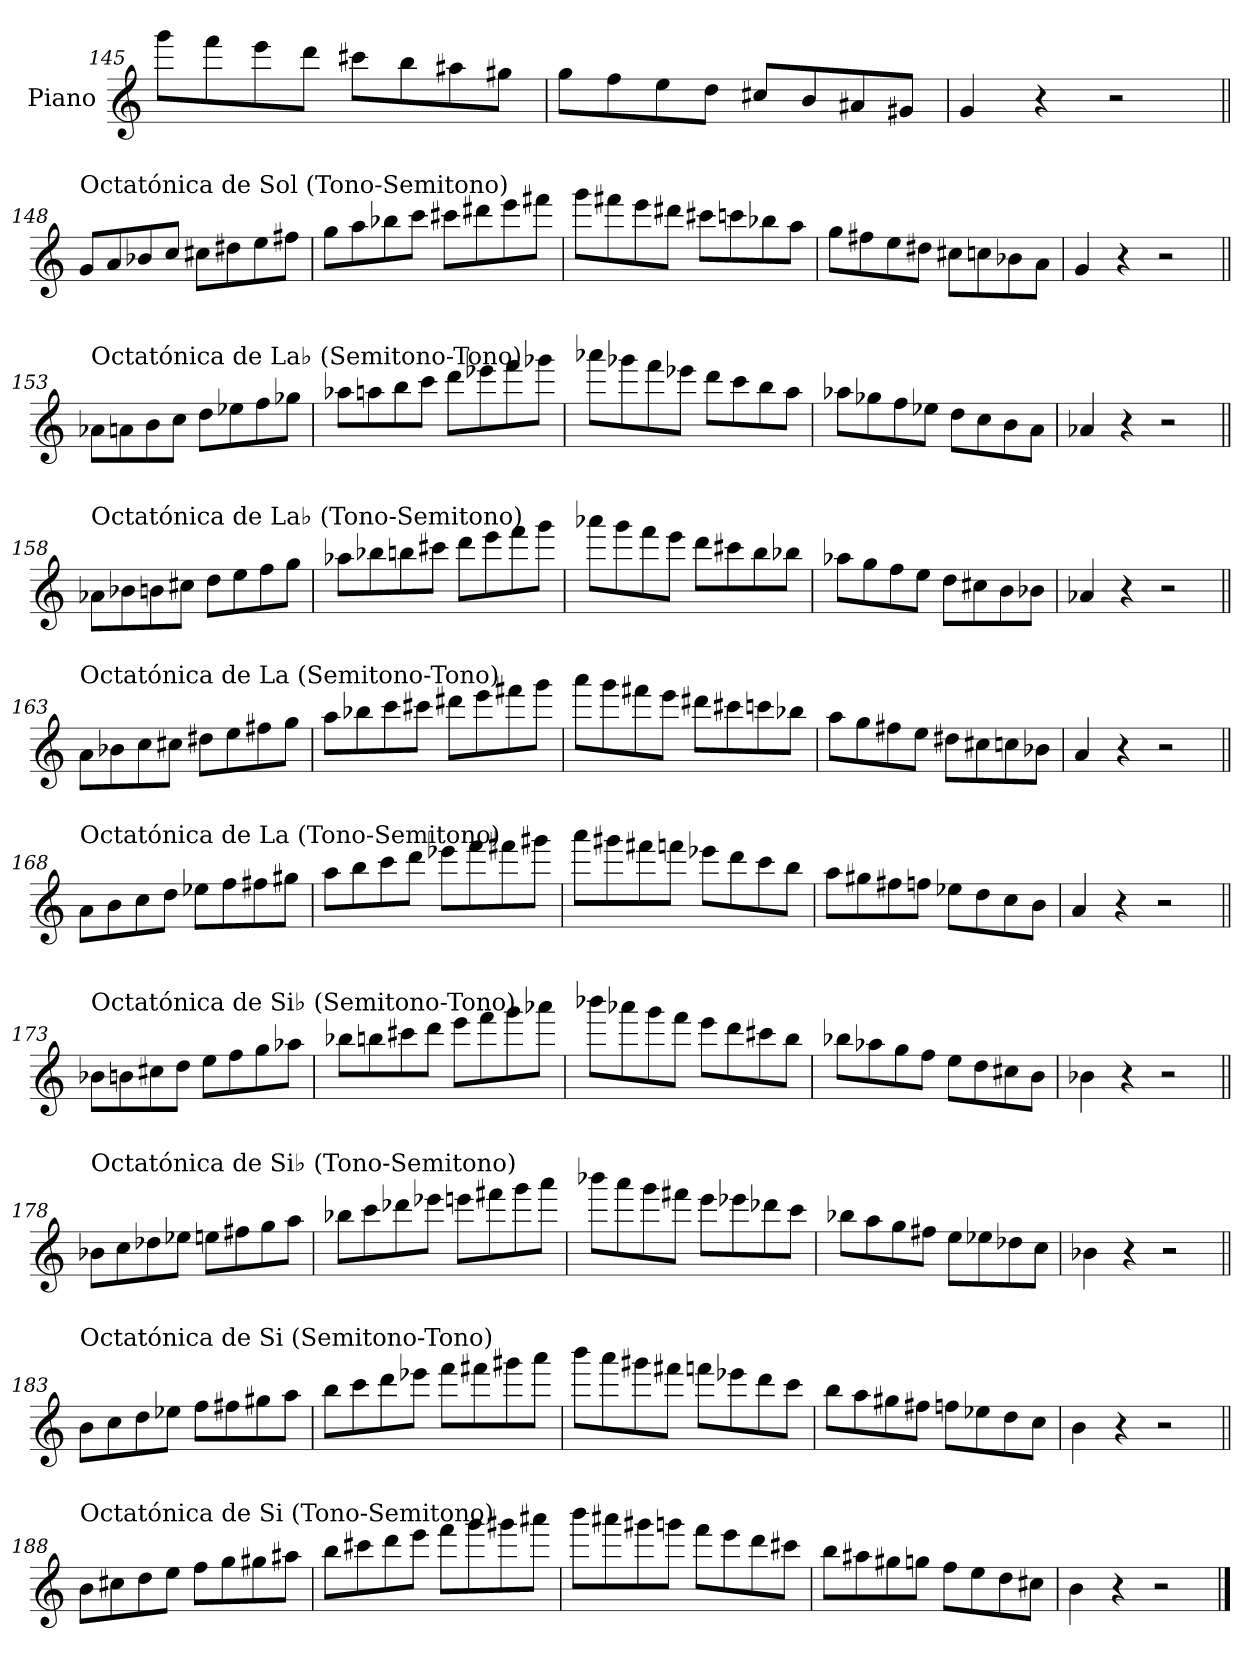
**kern
*part1
*staff1
*I"Piano
*I'Pno.
*clefG2
*k[]
=145
8ggg\L
8fff\
8eee\
8ddd\J
8ccc#X\L
8bb\
8aa#X\
8gg#X\J
=146
8gg\L
8ff\
8ee\
8dd\J
8cc#X/L
8b/
8a#X/
8g#X/J
=147
4g/
4r
2r
!!LO:LB:g=z
=148||
!LO:TX:a:t=Octatónica de Sol (Tono-Semitono)
8g/L
8a/
8b-X/
8cc/J
8cc#X\L
8dd#X\
8ee\
8ff#X\J
=149
8gg\L
8aa\
8bb-X\
8ccc\J
8ccc#X\L
8ddd#X\
8eee\
8fff#X\J
=150
8ggg\L
8fff#X\
8eee\
8ddd#X\J
8ccc#X\L
8cccn\
8bb-X\
8aa\J
=151
8gg\L
8ff#X\
8ee\
8dd#X\J
8cc#X\L
8ccn\
8b-X\
8a\J
=152
4g/
4r
2r
!!LO:PB:g=z
=153||
!LO:TX:a:t=Octatónica de La♭ (Semitono-Tono)
8a-X\L
8an\
8b\
8cc\J
8dd\L
8ee-X\
8ff\
8gg-X\J
=154
8aa-X\L
8aan\
8bb\
8ccc\J
8ddd\L
8eee-X\
8fff\
8ggg-X\J
=155
8aaa-X\L
8ggg-X\
8fff\
8eee-X\J
8ddd\L
8ccc\
8bb\
8aa\J
=156
8aa-X\L
8gg-X\
8ff\
8ee-X\J
8dd\L
8cc\
8b\
8a\J
=157
4a-X/
4r
2r
!!LO:LB:g=z
=158||
!LO:TX:a:t=Octatónica de La♭ (Tono-Semitono)
8a-X\L
8b-X\
8bn\
8cc#X\J
8dd\L
8ee\
8ff\
8gg\J
=159
8aa-X\L
8bb-X\
8bbn\
8ccc#X\J
8ddd\L
8eee\
8fff\
8ggg\J
=160
8aaa-X\L
8ggg\
8fff\
8eee\J
8ddd\L
8ccc#X\
8bb\
8bb-X\J
=161
8aa-X\L
8gg\
8ff\
8ee\J
8dd\L
8cc#X\
8b\
8b-X\J
=162
4a-X/
4r
2r
!!LO:LB:g=z
=163||
!LO:TX:a:t=Octatónica de La (Semitono-Tono)
8a\L
8b-X\
8cc\
8cc#X\J
8dd#X\L
8ee\
8ff#X\
8gg\J
=164
8aa\L
8bb-X\
8ccc\
8ccc#X\J
8ddd#X\L
8eee\
8fff#X\
8ggg\J
=165
8aaa\L
8ggg\
8fff#X\
8eee\J
8ddd#X\L
8ccc#X\
8cccn\
8bb-X\J
=166
8aa\L
8gg\
8ff#X\
8ee\J
8dd#X\L
8cc#X\
8ccn\
8b-X\J
=167
4a/
4r
2r
!!LO:LB:g=z
=168||
!LO:TX:a:t=Octatónica de La (Tono-Semitono)
8a\L
8b\
8cc\
8dd\J
8ee-X\L
8ff\
8ff#X\
8gg#X\J
=169
8aa\L
8bb\
8ccc\
8ddd\J
8eee-X\L
8fff\
8fff#X\
8ggg#X\J
=170
8aaa\L
8ggg#X\
8fff#X\
8fffn\J
8eee-X\L
8ddd\
8ccc\
8bb\J
=171
8aa\L
8gg#X\
8ff#X\
8ffn\J
8ee-X\L
8dd\
8cc\
8b\J
=172
4a/
4r
2r
!!LO:LB:g=z
=173||
!LO:TX:a:t=Octatónica de Si♭ (Semitono-Tono)
8b-X\L
8bn\
8cc#X\
8dd\J
8ee\L
8ff\
8gg\
8aa-X\J
=174
8bb-X\L
8bbn\
8ccc#X\
8ddd\J
8eee\L
8fff\
8ggg\
8aaa-X\J
=175
8bbb-X\L
8aaa-X\
8ggg\
8fff\J
8eee\L
8ddd\
8ccc#X\
8bb\J
=176
8bb-X\L
8aa-X\
8gg\
8ff\J
8ee\L
8dd\
8cc#X\
8b\J
=177
4b-X\
4r
2r
!!LO:LB:g=z
=178||
!LO:TX:a:t=Octatónica de Si♭ (Tono-Semitono)
8b-X\L
8cc\
8dd-X\
8ee-X\J
8een\L
8ff#X\
8gg\
8aa\J
=179
8bb-X\L
8ccc\
8ddd-X\
8eee-X\J
8eeen\L
8fff#X\
8ggg\
8aaa\J
=180
8bbb-X\L
8aaa\
8ggg\
8fff#X\J
8eee\L
8eee-X\
8ddd-X\
8ccc\J
=181
8bb-X\L
8aa\
8gg\
8ff#X\J
8ee\L
8ee-X\
8dd-X\
8cc\J
=182
4b-X\
4r
2r
!!LO:LB:g=z
=183||
!LO:TX:a:t=Octatónica de Si (Semitono-Tono)
8b\L
8cc\
8dd\
8ee-X\J
8ff\L
8ff#X\
8gg#X\
8aa\J
=184
8bb\L
8ccc\
8ddd\
8eee-X\J
8fff\L
8fff#X\
8ggg#X\
8aaa\J
=185
8bbb\L
8aaa\
8ggg#X\
8fff#X\J
8fffn\L
8eee-X\
8ddd\
8ccc\J
=186
8bb\L
8aa\
8gg#X\
8ff#X\J
8ffn\L
8ee-X\
8dd\
8cc\J
=187
4b\
4r
2r
!!LO:LB:g=z
=188||
!LO:TX:a:t=Octatónica de Si (Tono-Semitono)
8b\L
8cc#X\
8dd\
8ee\J
8ff\L
8gg\
8gg#X\
8aa#X\J
=189
8bb\L
8ccc#X\
8ddd\
8eee\J
8fff\L
8ggg\
8ggg#X\
8aaa#X\J
=190
8bbb\L
8aaa#X\
8ggg#X\
8gggn\J
8fff\L
8eee\
8ddd\
8ccc#X\J
=191
8bb\L
8aa#X\
8gg#X\
8ggn\J
8ff\L
8ee\
8dd\
8cc#X\J
=192
4b\
4r
2r
==
*-
